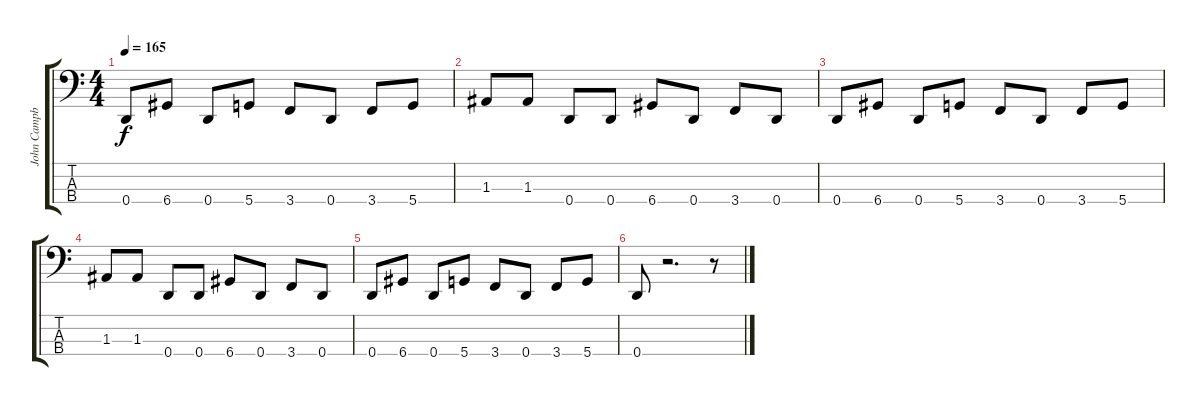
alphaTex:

\track ("John Campbell" "John Campb") {instrument electricbasspick}
\staff {score tabs}
\tuning (G2 D2 A1 D1) {hide}
\ts (4 4)
\tempo 165
\clef f4
\ks c
0.4.8{dy f} 6.4.8 0.4.8 5.4.8 3.4.8 0.4.8 3.4.8 5.4.8 |
1.3.8 1.3.8 0.4.8 0.4.8 6.4.8 0.4.8 3.4.8 0.4.8 |
0.4.8 6.4.8 0.4.8 5.4.8 3.4.8 0.4.8 3.4.8 5.4.8 |
1.3.8 1.3.8 0.4.8 0.4.8 6.4.8 0.4.8 3.4.8 0.4.8 |
0.4.8 6.4.8 0.4.8 5.4.8 3.4.8 0.4.8 3.4.8 5.4.8 |
0.4.8 r.2{d} r.8
